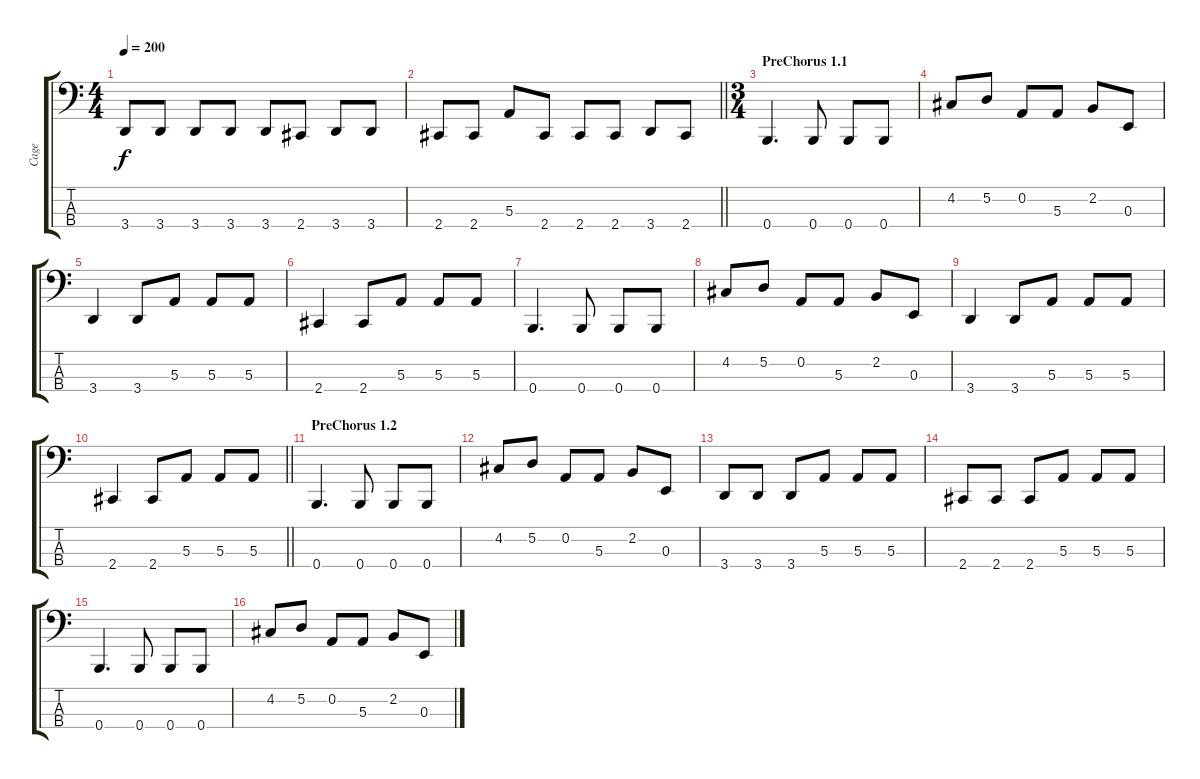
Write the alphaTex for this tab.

\track ("Cage" "Cage") {instrument electricbasspick}
\staff {score tabs}
\tuning (D2 A1 E1 B0) {hide}
\ts (4 4)
\tempo 200
\clef f4
\ks c
3.4.8{dy f} 3.4.8 3.4.8 3.4.8 3.4.8 2.4.8 3.4.8 3.4.8 |
\barLineRight lightlight
2.4.8 2.4.8 5.3.8 2.4.8 2.4.8 2.4.8 3.4.8 2.4.8 |
\ts (3 4)
\section ("" "PreChorus 1.1")
0.4.4{d} 0.4.8 0.4.8 0.4.8 |
4.2.8 5.2.8 0.2.8 5.3.8 2.2.8 0.3.8 |
3.4.4 3.4.8 5.3.8 5.3.8 5.3.8 |
2.4.4 2.4.8 5.3.8 5.3.8 5.3.8 |
0.4.4{d} 0.4.8 0.4.8 0.4.8 |
4.2.8 5.2.8 0.2.8 5.3.8 2.2.8 0.3.8 |
3.4.4 3.4.8 5.3.8 5.3.8 5.3.8 |
\barLineRight lightlight
2.4.4 2.4.8 5.3.8 5.3.8 5.3.8 |
\section ("" "PreChorus 1.2")
0.4.4{d} 0.4.8 0.4.8 0.4.8 |
4.2.8 5.2.8 0.2.8 5.3.8 2.2.8 0.3.8 |
3.4.8 3.4.8 3.4.8 5.3.8 5.3.8 5.3.8 |
2.4.8 2.4.8 2.4.8 5.3.8 5.3.8 5.3.8 |
0.4.4{d} 0.4.8 0.4.8 0.4.8 |
4.2.8 5.2.8 0.2.8 5.3.8 2.2.8 0.3.8
